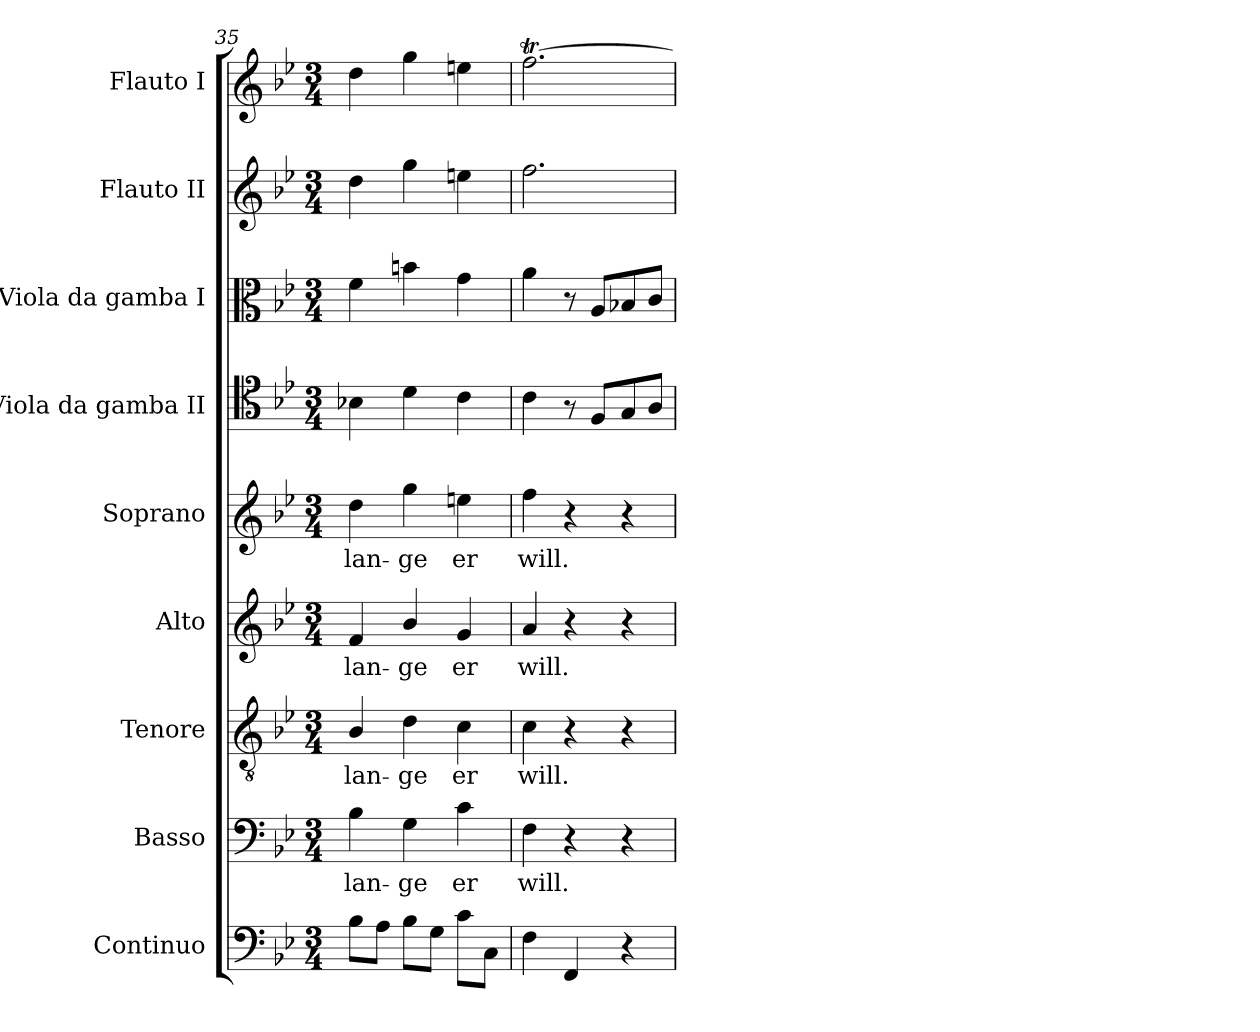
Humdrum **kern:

**kern	**kern	**text	**kern	**text	**kern	**text	**kern	**text	**kern	**kern	**kern	**kern
*part9	*part8	*part8	*part7	*part7	*part6	*part6	*part5	*part5	*part4	*part3	*part2	*part1
*staff9	*staff8	*staff8	*staff7	*staff7	*staff6	*staff6	*staff5	*staff5	*staff4	*staff3	*staff2	*staff1
*I"Continuo	*I"Basso	*	*I"Tenore	*	*I"Alto	*	*I"Soprano	*	*I"Viola da gamba II	*I"Viola da gamba I	*I"Flauto II	*I"Flauto I
*clefF4	*clefF4	*	*clefGv2	*	*clefG2	*	*clefG2	*	*clefC4	*clefC3	*clefG2	*clefG2
*	*	*	*ITrd7c12	*	*	*	*	*	*	*	*	*
*k[b-e-]	*k[b-e-]	*	*k[b-e-]	*	*k[b-e-]	*	*k[b-e-]	*	*k[b-e-]	*k[b-e-]	*k[b-e-]	*k[b-e-]
*B-:	*B-:	*	*B-:	*	*B-:	*	*B-:	*	*B-:	*B-:	*B-:	*B-:
*M3/4	*M3/4	*	*M3/4	*	*M3/4	*	*M3/4	*	*M3/4	*M3/4	*M3/4	*M3/4
=35	=35	=35	=35	=35	=35	=35	=35	=35	=35	=35	=35	=35
!	!	!LO:LY:b:color=#000000	!	!	!	!	!	!	!	!	!	!
!	!	!	!	!LO:LY:b:color=#000000	!	!	!	!	!	!	!	!
!	!	!	!	!	!	!LO:LY:b:color=#000000	!	!	!	!	!	!
!	!	!	!	!	!	!	!	!LO:LY:b:color=#000000	!	!	!	!
8B-i\L	4B-i\	lan-	4BB-i/	lan-	4fi/	lan-	4ddi\	lan-	4B-Xi\	4fi\	4ddi\	4ddi\
8Ai\J	.	.	.	.	.	.	.	.	.	.	.	.
!	!	!LO:LY:b:color=#000000	!	!	!	!	!	!	!	!	!	!
!	!	!	!	!LO:LY:b:color=#000000	!	!	!	!	!	!	!	!
!	!	!	!	!	!	!LO:LY:b:color=#000000	!	!	!	!	!	!
!	!	!	!	!	!	!	!	!LO:LY:b:color=#000000	!	!	!	!
8B-i\L	4Gi\	-ge	4Di\	-ge	4b-i/	-ge	4ggi\	-ge	4di\	4bni\	4ggi\	4ggi\
8Gi\J	.	.	.	.	.	.	.	.	.	.	.	.
!	!	!LO:LY:b:color=#000000	!	!	!	!	!	!	!	!	!	!
!	!	!	!	!LO:LY:b:color=#000000	!	!	!	!	!	!	!	!
!	!	!	!	!	!	!LO:LY:b:color=#000000	!	!	!	!	!	!
!	!	!	!	!	!	!	!	!LO:LY:b:color=#000000	!	!	!	!
8ci\L	4ci\	er	4Ci\	er	4gi/	er	4eeni\	er	4ci\	4gi\	4eeni\	4eeni\
8Ci\J	.	.	.	.	.	.	.	.	.	.	.	.
!!LO:LB:g=z
=36	=36	=36	=36	=36	=36	=36	=36	=36	=36	=36	=36	=36
!	!	!LO:LY:b:color=#000000	!	!	!	!	!	!	!	!	!	!
!	!	!	!	!LO:LY:b:color=#000000	!	!	!	!	!	!	!	!
!	!	!	!	!	!	!LO:LY:b:color=#000000	!	!	!	!	!	!
!	!	!	!	!	!	!	!	!LO:LY:b:color=#000000	!	!	!	!
4Fi\	4Fi\	will.	4Ci\	will.	4ai/	will.	4ffi\	will.	4ci\	4ai\	2.ffi\	[2.ffTi\
4FFi/	4r	.	4r	.	4r	.	4r	.	8r	8r	.	.
.	.	.	.	.	.	.	.	.	8Fi/L	8Ai/L	.	.
4r	4r	.	4r	.	4r	.	4r	.	8Gi/	8B-Xi/	.	.
.	.	.	.	.	.	.	.	.	8Ai/J	8ci/J	.	.
=	=	=	=	=	=	=	=	=	=	=	=	=
*-	*-	*-	*-	*-	*-	*-	*-	*-	*-	*-	*-	*-
